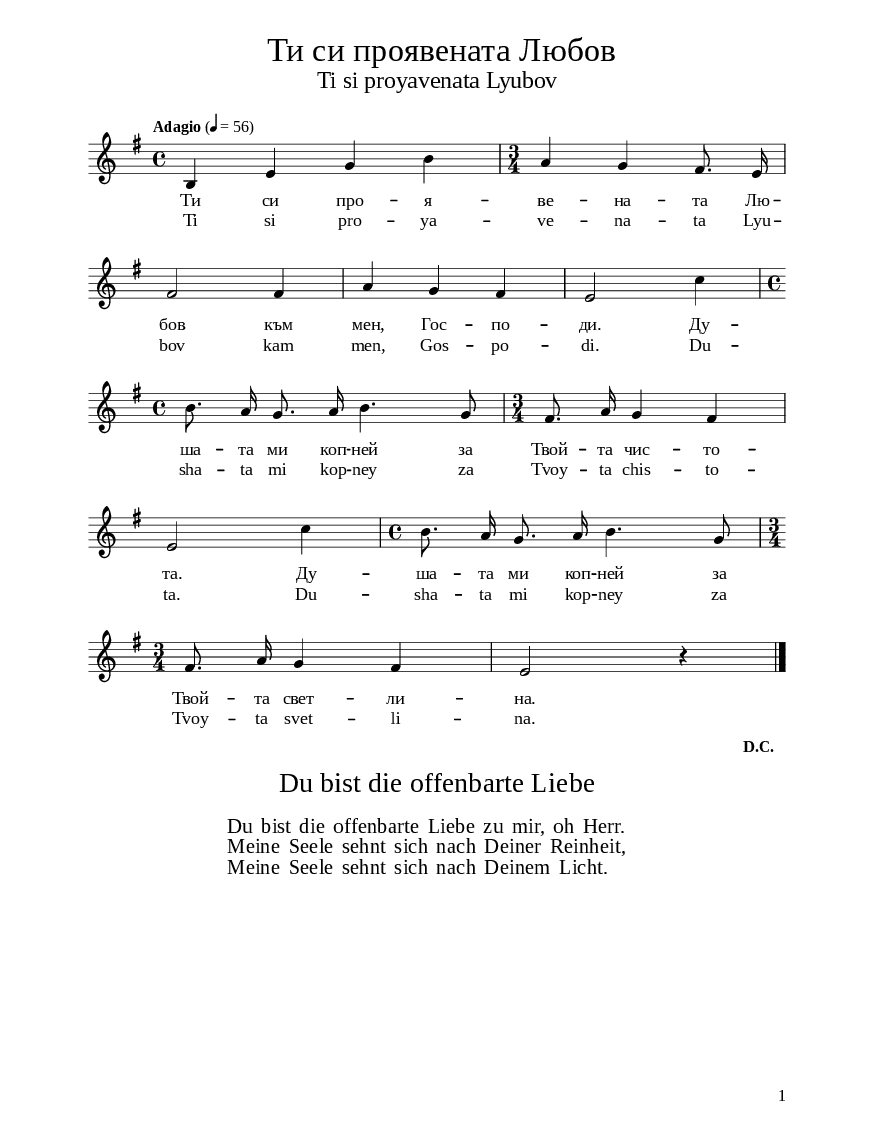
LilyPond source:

\version "2.24.0"

% include paper part and global functions
\include "include/globals.ily"

\bookpart {
  \include "include/bookpart-paper.ily"
  \score {
    \include "include/score-layout.ily"

    \new Voice \absolute  {
      \clef treble
      \key g \major
      \time 4/4
      \tempoFunc "Adagio" 4 "56"
      \autoBeamOff
      b4 e' g' b' | \time 3/4  a'4 g' fis'8. e'16 \break |
       fis'2 fis'4 | a'4 g' fis' | e'2 c''4 |  \break 
       
        \time 4/4  b'8. a'16 g'8. a'16 b'4. g'8 | 
       \time 3/4  fis'8. a'16 g'4 fis' \break |  e'2 c''4   |
       
        \time 4/4  b'8. a'16 g'8. a'16 b'4. g'8 | \break  \time 3/4  fis'8. a'16 g'4 fis' | e'2 r4 \bar "|."
    }

    \addlyrics {
      Ти си про -- я -- ве -- на -- та Лю -- бов към мен, Гос -- по --
      ди. Ду -- ша -- та ми коп -- ней за Твой -- та чис -- то --
      та. Ду -- ша -- та ми коп -- ней за Твой -- та свет -- ли -- на.
    }

    \addlyrics {
      Ti si pro -- ya -- ve -- na -- ta Lyu -- bov kam men, Gos -- po --
      di. Du -- sha -- ta mi kop -- ney za Tvoy -- ta chis -- to --
      ta. Du -- sha -- ta mi kop -- ney za Tvoy -- ta svet -- li -- na.
    }

    \header {
      title = \titleFunc " Ти си проявената Любов" "Ti si proyavenata Lyubov"
    }

    \midi{}

  } % score
  \markup \dc-one "D.C."



  % include foreign translation(s) of the song
  \version "2.22.1"

\markup \fill-line { \fontsize #deTitleFontSize "Du bist die offenbarte Liebe" }
\markup \null
\markup \null
\markup \fontsize #deCoupletFontSize {
  \hspace #12
  \override #`(baseline-skip . ,deCoupletBaselineSkip)

\column {

 \line { " "Du bist die offenbarte Liebe zu mir, oh Herr.}
 \line { " "Meine Seele sehnt sich nach Deiner Reinheit,}
 \line { " "Meine Seele sehnt sich nach Deinem Licht.}



       }
       
    }    


} % bookpart
